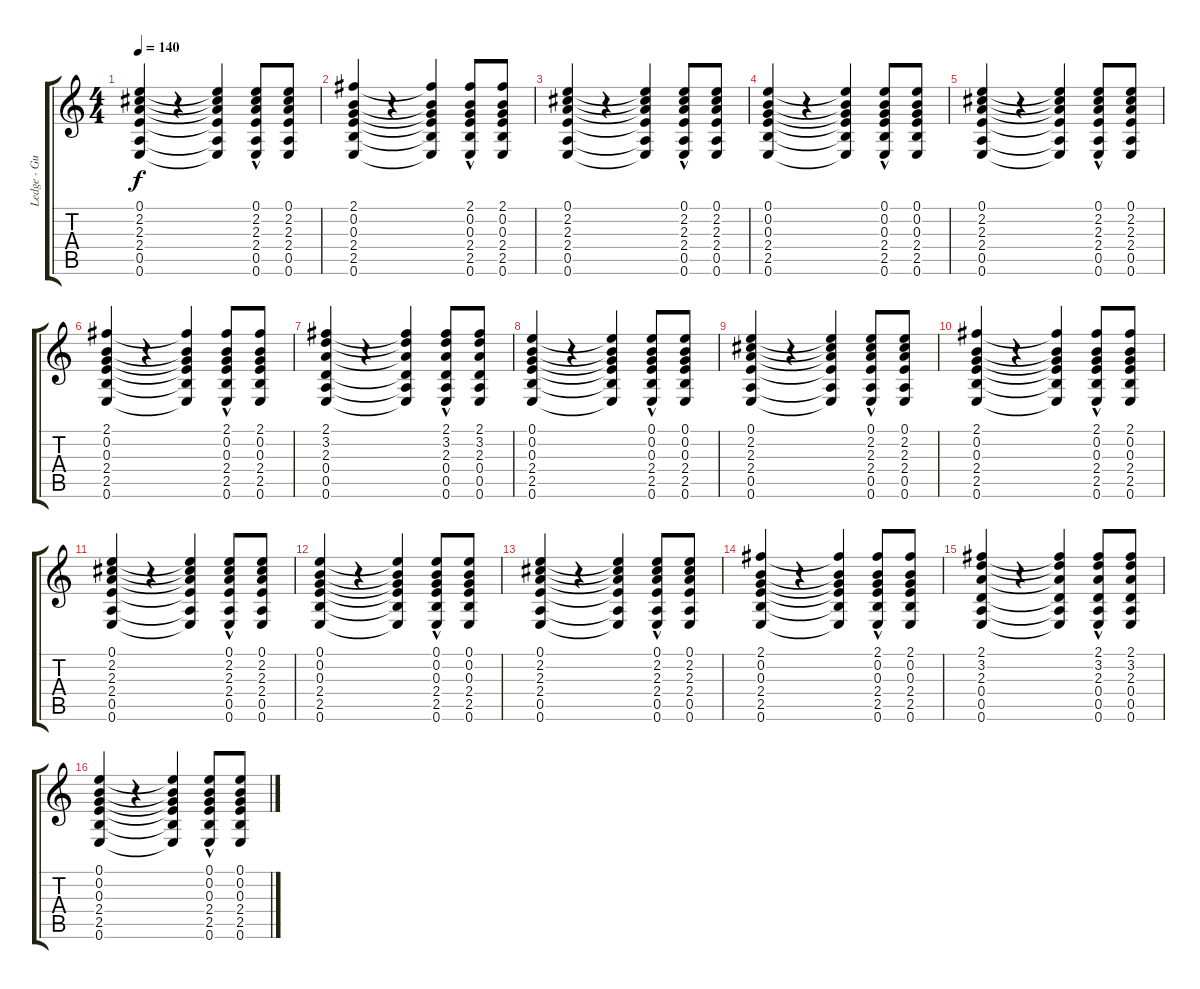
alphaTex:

\track ("Ledge - Guitar 2" "Ledge - Gu") {instrument acousticguitarsteel}
\staff {score tabs}
\tuning (E4 B3 G3 D3 A2 E2) {hide}
\ts (4 4)
\tempo 140
\clef g2
\ks c
(0.1 2.2 2.3 2.4 0.5 0.6).4{dy f} r.4 (0.1{t} 2.2{t} 2.3{t} 2.4{t} 0.5{t} 0.6{t}).4 (0.1 2.2 2.3 2.4 0.5 0.6{hac}).8 (0.1 2.2 2.3 2.4 0.5 0.6).8 |
(2.1 0.2 0.3 2.4 2.5 0.6).4 r.4 (2.1{t} 0.2{t} 0.3{t} 2.4{t} 2.5{t} 0.6{t}).4 (2.1 0.2 0.3 2.4 2.5 0.6{hac}).8 (2.1 0.2 0.3 2.4 2.5 0.6).8 |
(0.1 2.2 2.3 2.4 0.5 0.6).4 r.4 (0.1{t} 2.2{t} 2.3{t} 2.4{t} 0.5{t} 0.6{t}).4 (0.1 2.2 2.3 2.4 0.5 0.6{hac}).8 (0.1 2.2 2.3 2.4 0.5 0.6).8 |
(0.1 0.2 0.3 2.4 2.5 0.6).4 r.4 (0.1{t} 0.2{t} 0.3{t} 2.4{t} 2.5{t} 0.6{t}).4 (0.1 0.2 0.3 2.4 2.5 0.6{hac}).8 (0.1 0.2 0.3 2.4 2.5 0.6).8 |
(0.1 2.2 2.3 2.4 0.5 0.6).4 r.4 (0.1{t} 2.2{t} 2.3{t} 2.4{t} 0.5{t} 0.6{t}).4 (0.1 2.2 2.3 2.4 0.5 0.6{hac}).8 (0.1 2.2 2.3 2.4 0.5 0.6).8 |
(2.1 0.2 0.3 2.4 2.5 0.6).4 r.4 (2.1{t} 0.2{t} 0.3{t} 2.4{t} 2.5{t} 0.6{t}).4 (2.1 0.2 0.3 2.4 2.5 0.6{hac}).8 (2.1 0.2 0.3 2.4 2.5 0.6).8 |
(2.1 3.2 2.3 0.4 0.5 0.6).4 r.4 (2.1{t} 3.2{t} 2.3{t} 0.4{t} 0.5{t} 0.6{t}).4 (2.1 3.2 2.3 0.4 0.5 0.6{hac}).8 (2.1 3.2 2.3 0.4 0.5 0.6).8 |
(0.1 0.2 0.3 2.4 2.5 0.6).4 r.4 (0.1{t} 0.2{t} 0.3{t} 2.4{t} 2.5{t} 0.6{t}).4 (0.1 0.2 0.3 2.4 2.5 0.6{hac}).8 (0.1 0.2 0.3 2.4 2.5 0.6).8 |
(0.1 2.2 2.3 2.4 0.5 0.6).4 r.4 (0.1{t} 2.2{t} 2.3{t} 2.4{t} 0.5{t} 0.6{t}).4 (0.1 2.2 2.3 2.4 0.5 0.6{hac}).8 (0.1 2.2 2.3 2.4 0.5 0.6).8 |
(2.1 0.2 0.3 2.4 2.5 0.6).4 r.4 (2.1{t} 0.2{t} 0.3{t} 2.4{t} 2.5{t} 0.6{t}).4 (2.1 0.2 0.3 2.4 2.5 0.6{hac}).8 (2.1 0.2 0.3 2.4 2.5 0.6).8 |
(0.1 2.2 2.3 2.4 0.5 0.6).4 r.4 (0.1{t} 2.2{t} 2.3{t} 2.4{t} 0.5{t} 0.6{t}).4 (0.1 2.2 2.3 2.4 0.5 0.6{hac}).8 (0.1 2.2 2.3 2.4 0.5 0.6).8 |
(0.1 0.2 0.3 2.4 2.5 0.6).4 r.4 (0.1{t} 0.2{t} 0.3{t} 2.4{t} 2.5{t} 0.6{t}).4 (0.1 0.2 0.3 2.4 2.5 0.6{hac}).8 (0.1 0.2 0.3 2.4 2.5 0.6).8 |
(0.1 2.2 2.3 2.4 0.5 0.6).4 r.4 (0.1{t} 2.2{t} 2.3{t} 2.4{t} 0.5{t} 0.6{t}).4 (0.1 2.2 2.3 2.4 0.5 0.6{hac}).8 (0.1 2.2 2.3 2.4 0.5 0.6).8 |
(2.1 0.2 0.3 2.4 2.5 0.6).4 r.4 (2.1{t} 0.2{t} 0.3{t} 2.4{t} 2.5{t} 0.6{t}).4 (2.1 0.2 0.3 2.4 2.5 0.6{hac}).8 (2.1 0.2 0.3 2.4 2.5 0.6).8 |
(2.1 3.2 2.3 0.4 0.5 0.6).4 r.4 (2.1{t} 3.2{t} 2.3{t} 0.4{t} 0.5{t} 0.6{t}).4 (2.1 3.2 2.3 0.4 0.5 0.6{hac}).8 (2.1 3.2 2.3 0.4 0.5 0.6).8 |
(0.1 0.2 0.3 2.4 2.5 0.6).4 r.4 (0.1{t} 0.2{t} 0.3{t} 2.4{t} 2.5{t} 0.6{t}).4 (0.1 0.2 0.3 2.4 2.5 0.6{hac}).8 (0.1 0.2 0.3 2.4 2.5 0.6).8
